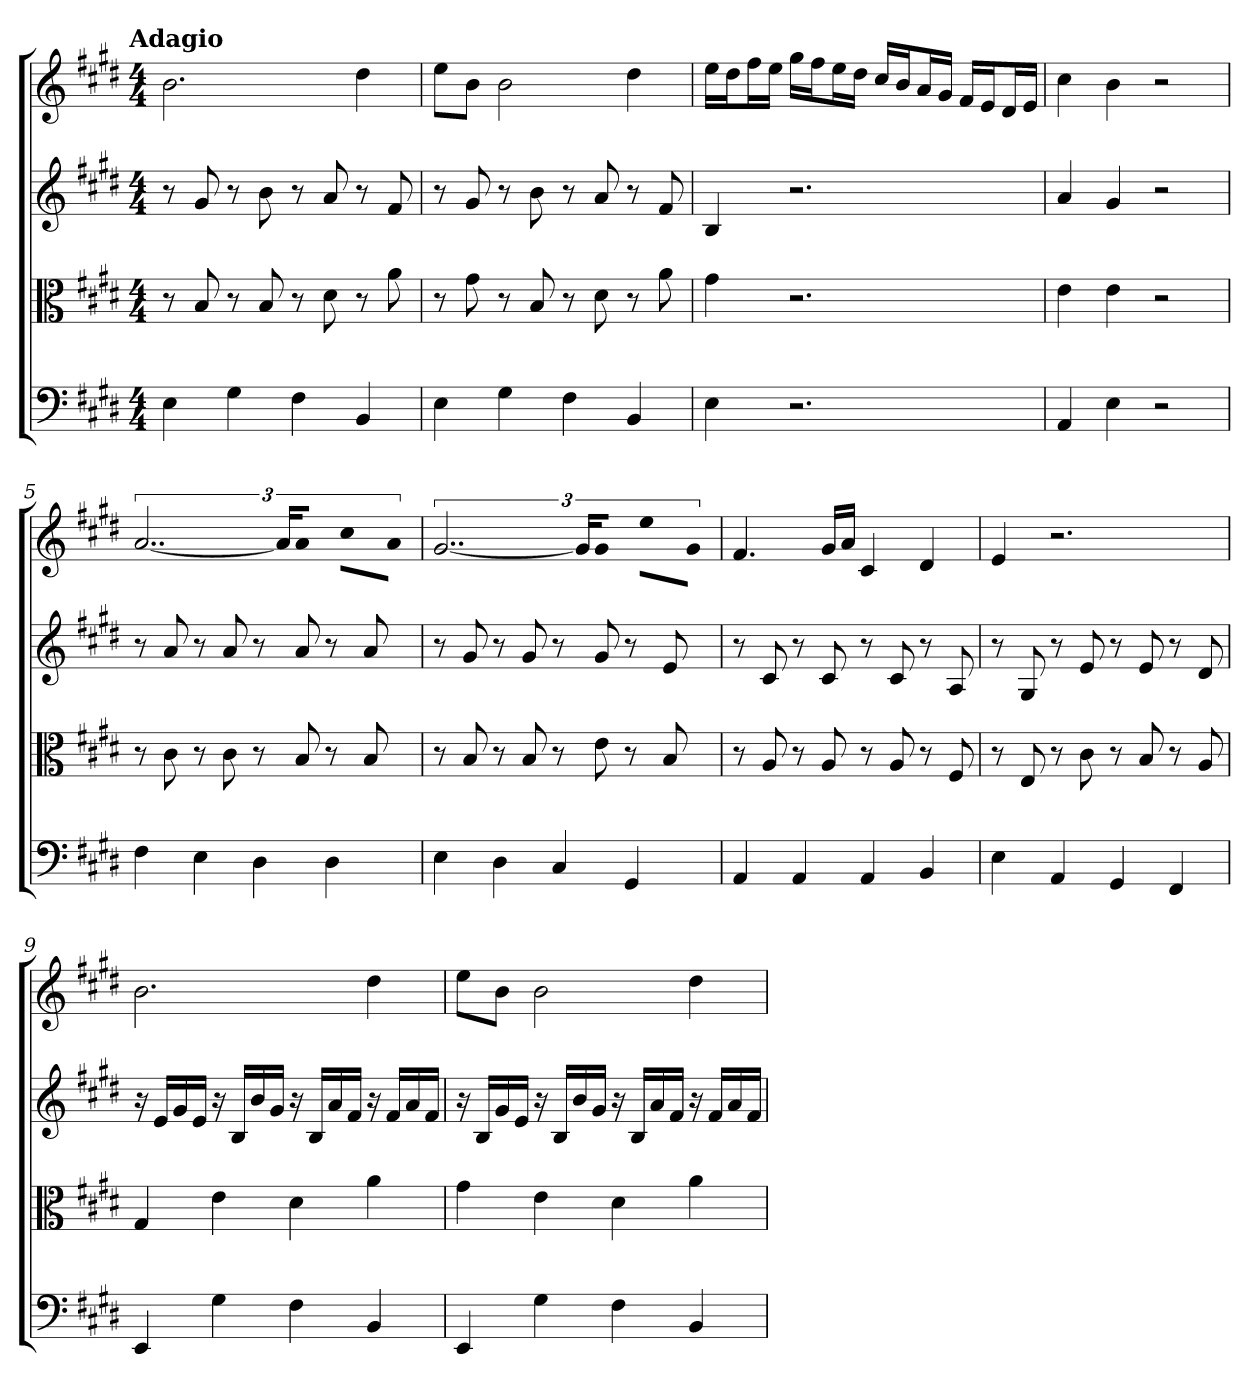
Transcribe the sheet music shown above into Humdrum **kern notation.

**kern	**kern	**kern	**kern
*part4	*part3	*part2	*part1
*staff4	*staff3	*staff2	*staff1
*clefF4	*clefC3	*	*
*k[f#c#g#d#]	*k[f#c#g#d#]	*k[f#c#g#d#]	*k[f#c#g#d#]
*E:	*E:	*E:	*E:
!!LO:TX:omd:t=Adagio
*M4/4	*M4/4	*M4/4	*M4/4
*MM56	*MM56	*MM56	*MM56
=	=	=	=
4E	8r	8r	2.b
.	8B	8g#	.
4G#	8r	8r	.
.	8B	8b	.
4F#	8r	8r	.
.	8d#	8a	.
4BB	8r	8r	4dd#
.	8a	8f#	.
=2	=2	=2	=2
4E	8r	8r	8eeL
.	8g#	8g#	8bJ
4G#	8r	8r	2b
.	8B	8b	.
4F#	8r	8r	.
.	8d#	8a	.
4BB	8r	8r	4dd#
.	8a	8f#	.
=3	=3	=3	=3
4E	4g#	4B	16eeLL
.	.	.	16dd#J
.	.	.	16ff#L
.	.	.	16eeJJ
2.r	2.r	2.r	16gg#LL
.	.	.	16ff#J
.	.	.	16eeL
.	.	.	16dd#JJ
.	.	.	16cc#LL
.	.	.	16bJ
.	.	.	16aL
.	.	.	16g#JJ
.	.	.	16f#LL
.	.	.	16eJ
.	.	.	16d#L
.	.	.	16eJJ
=4	=4	=4	=4
4AA	4e	4a	4cc#
4E	4e	4g#	4b
2r	2r	2r	2r
=5	=5	=5	=5
4F#	8r	8r	[3..a
.	8c#	8a	.
4E	8r	8r	.
.	8c#	8a	.
4D#	8r	8r	.
.	.	.	24aKL]
.	8B	8a	8aJ
4D#	8r	8r	8cc#L
.	8B	8a	8aJ
=6	=6	=6	=6
4E	8r	8r	[3..g#
.	8B	8g#	.
4D#	8r	8r	.
.	8B	8g#	.
4C#	8r	8r	.
.	.	.	24g#KL]
.	8e	8g#	8g#J
4GG#	8r	8r	8eeL
.	8B	8e	8g#J
=7	=7	=7	=7
4AA	8r	8r	4.f#
.	8A	8c#	.
4AA	8r	8r	.
.	8A	8c#	16g#LL
.	.	.	16aJJ
4AA	8r	8r	4c#
.	8A	8c#	.
4BB	8r	8r	4d#
.	8F#	8A	.
=8	=8	=8	=8
4E	8r	8r	4e
.	8E	8G#	.
4AA	8r	8r	2.r
.	8c#	8e	.
4GG#	8r	8r	.
.	8B	8e	.
4FF#	8r	8r	.
.	8A	8d#	.
=9	=9	=9	=9
4EE	4G#	16r	2.b
.	.	16eLL	.
.	.	16g#	.
.	.	16eJJ	.
4G#	4e	16r	.
.	.	16BLL	.
.	.	16b	.
.	.	16g#JJ	.
4F#	4d#	16r	.
.	.	16BLL	.
.	.	16a	.
.	.	16f#JJ	.
4BB	4a	16r	4dd#
.	.	16f#LL	.
.	.	16a	.
.	.	16f#JJ	.
=10	=10	=10	=10
4EE	4g#	16r	8eeL
.	.	16BLL	.
.	.	16g#	8bJ
.	.	16eJJ	.
4G#	4e	16r	2b
.	.	16BLL	.
.	.	16b	.
.	.	16g#JJ	.
4F#	4d#	16r	.
.	.	16BLL	.
.	.	16a	.
.	.	16f#JJ	.
4BB	4a	16r	4dd#
.	.	16f#LL	.
.	.	16a	.
.	.	16f#JJ	.
=	=	=	=
*-	*-	*-	*-
